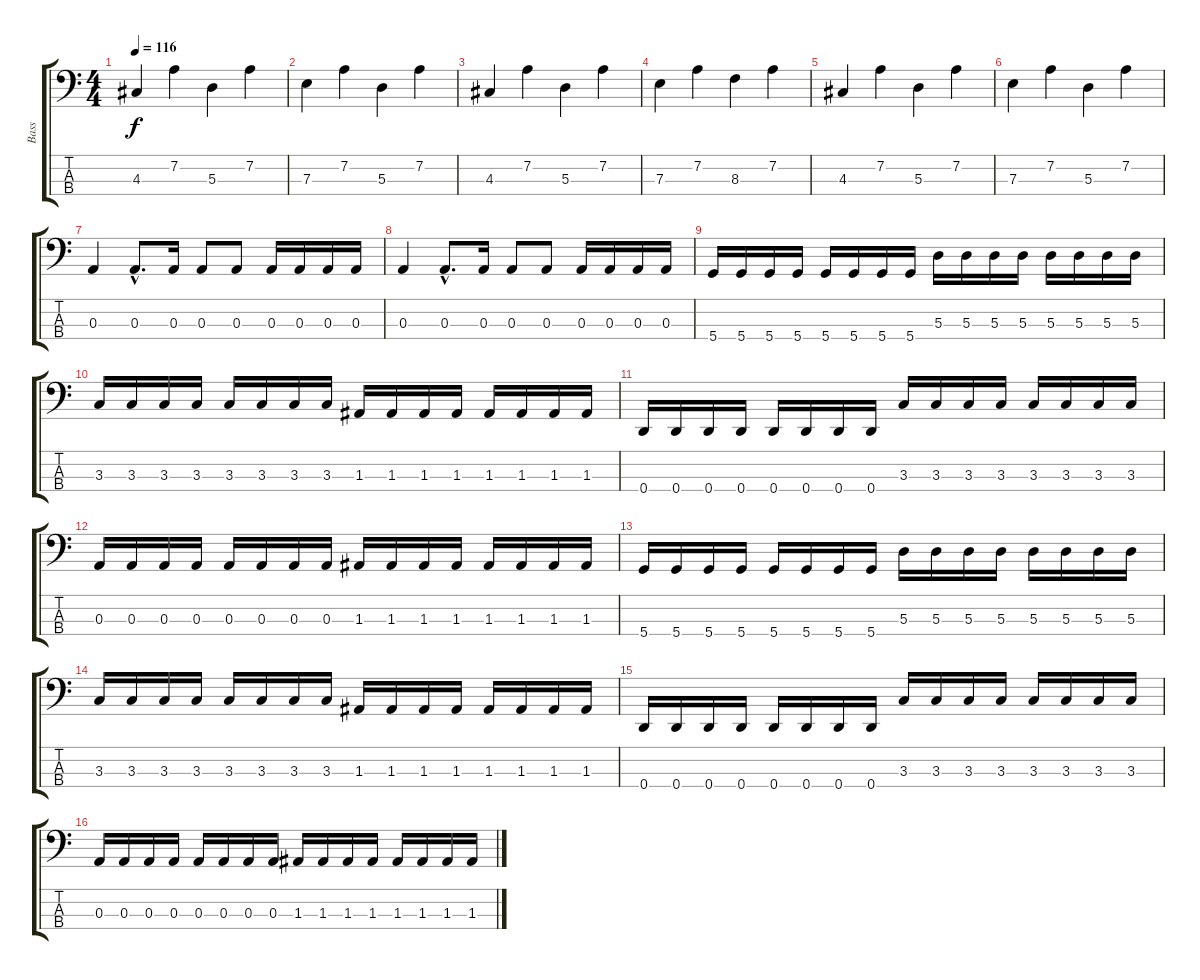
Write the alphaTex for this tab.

\track ("Bass" "Bass") {instrument electricbasspick}
\staff {score tabs}
\tuning (G2 D2 A1 D1) {hide}
\ts (4 4)
\tempo 116
\clef f4
\ks c
4.3.4{dy f} 7.2.4 5.3.4 7.2.4 |
7.3.4 7.2.4 5.3.4 7.2.4 |
4.3.4 7.2.4 5.3.4 7.2.4 |
7.3.4 7.2.4 8.3.4 7.2.4 |
4.3.4 7.2.4 5.3.4 7.2.4 |
7.3.4 7.2.4 5.3.4 7.2.4 |
0.3.4 0.3{hac}.8{d} 0.3.16 0.3.8 0.3.8 0.3.16 0.3.16 0.3.16 0.3.16 |
0.3.4 0.3{hac}.8{d} 0.3.16 0.3.8 0.3.8 0.3.16 0.3.16 0.3.16 0.3.16 |
5.4.16 5.4.16 5.4.16 5.4.16 5.4.16 5.4.16 5.4.16 5.4.16 5.3.16 5.3.16 5.3.16 5.3.16 5.3.16 5.3.16 5.3.16 5.3.16 |
3.3.16 3.3.16 3.3.16 3.3.16 3.3.16 3.3.16 3.3.16 3.3.16 1.3.16 1.3.16 1.3.16 1.3.16 1.3.16 1.3.16 1.3.16 1.3.16 |
0.4.16 0.4.16 0.4.16 0.4.16 0.4.16 0.4.16 0.4.16 0.4.16 3.3.16 3.3.16 3.3.16 3.3.16 3.3.16 3.3.16 3.3.16 3.3.16 |
0.3.16 0.3.16 0.3.16 0.3.16 0.3.16 0.3.16 0.3.16 0.3.16 1.3.16 1.3.16 1.3.16 1.3.16 1.3.16 1.3.16 1.3.16 1.3.16 |
5.4.16 5.4.16 5.4.16 5.4.16 5.4.16 5.4.16 5.4.16 5.4.16 5.3.16 5.3.16 5.3.16 5.3.16 5.3.16 5.3.16 5.3.16 5.3.16 |
3.3.16 3.3.16 3.3.16 3.3.16 3.3.16 3.3.16 3.3.16 3.3.16 1.3.16 1.3.16 1.3.16 1.3.16 1.3.16 1.3.16 1.3.16 1.3.16 |
0.4.16 0.4.16 0.4.16 0.4.16 0.4.16 0.4.16 0.4.16 0.4.16 3.3.16 3.3.16 3.3.16 3.3.16 3.3.16 3.3.16 3.3.16 3.3.16 |
0.3.16 0.3.16 0.3.16 0.3.16 0.3.16 0.3.16 0.3.16 0.3.16 1.3.16 1.3.16 1.3.16 1.3.16 1.3.16 1.3.16 1.3.16 1.3.16
